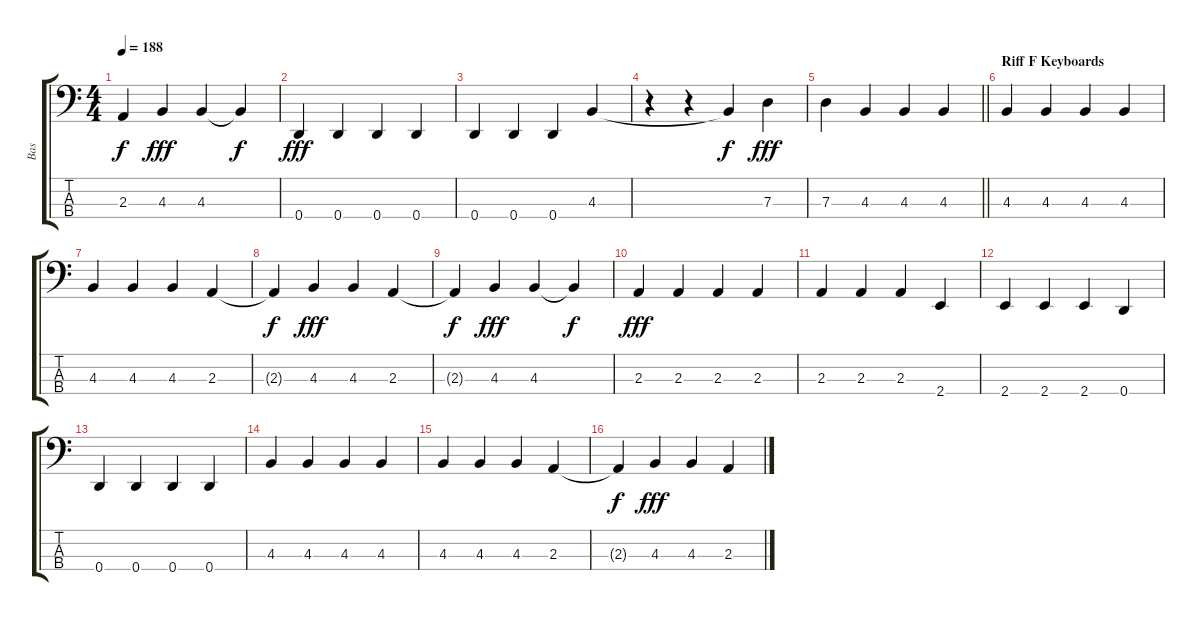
\track ("Bas" "Bas") {instrument electricbassfinger}
\staff {score tabs}
\tuning (F2 C2 G1 D1) {hide}
\ts (4 4)
\tempo 188
\clef f4
\ks c
2.3{t}.4{dy f} 4.3.4{dy fff} 4.3.4 4.3{t}.4{dy f} |
0.4.4{dy fff} 0.4.4 0.4.4 0.4.4 |
0.4.4 0.4.4 0.4.4 4.3.4 |
r.4 r.4 4.3{t}.4{dy f} 7.3.4{dy fff} |
\barLineRight lightlight
7.3.4 4.3.4 4.3.4 4.3.4 |
\section ("" "Riff F Keyboards")
4.3.4{volume 16} 4.3.4 4.3.4 4.3.4 |
4.3.4 4.3.4 4.3.4 2.3.4 |
2.3{t}.4{dy f} 4.3.4{dy fff} 4.3.4 2.3.4 |
2.3{t}.4{dy f} 4.3.4{dy fff} 4.3.4 4.3{t}.4{dy f} |
2.3.4{dy fff} 2.3.4 2.3.4 2.3.4 |
2.3.4 2.3.4 2.3.4 2.4.4 |
2.4.4 2.4.4 2.4.4 0.4.4 |
0.4.4 0.4.4 0.4.4 0.4.4 |
4.3.4 4.3.4 4.3.4 4.3.4 |
4.3.4 4.3.4 4.3.4 2.3.4 |
2.3{t}.4{dy f} 4.3.4{dy fff} 4.3.4 2.3.4
